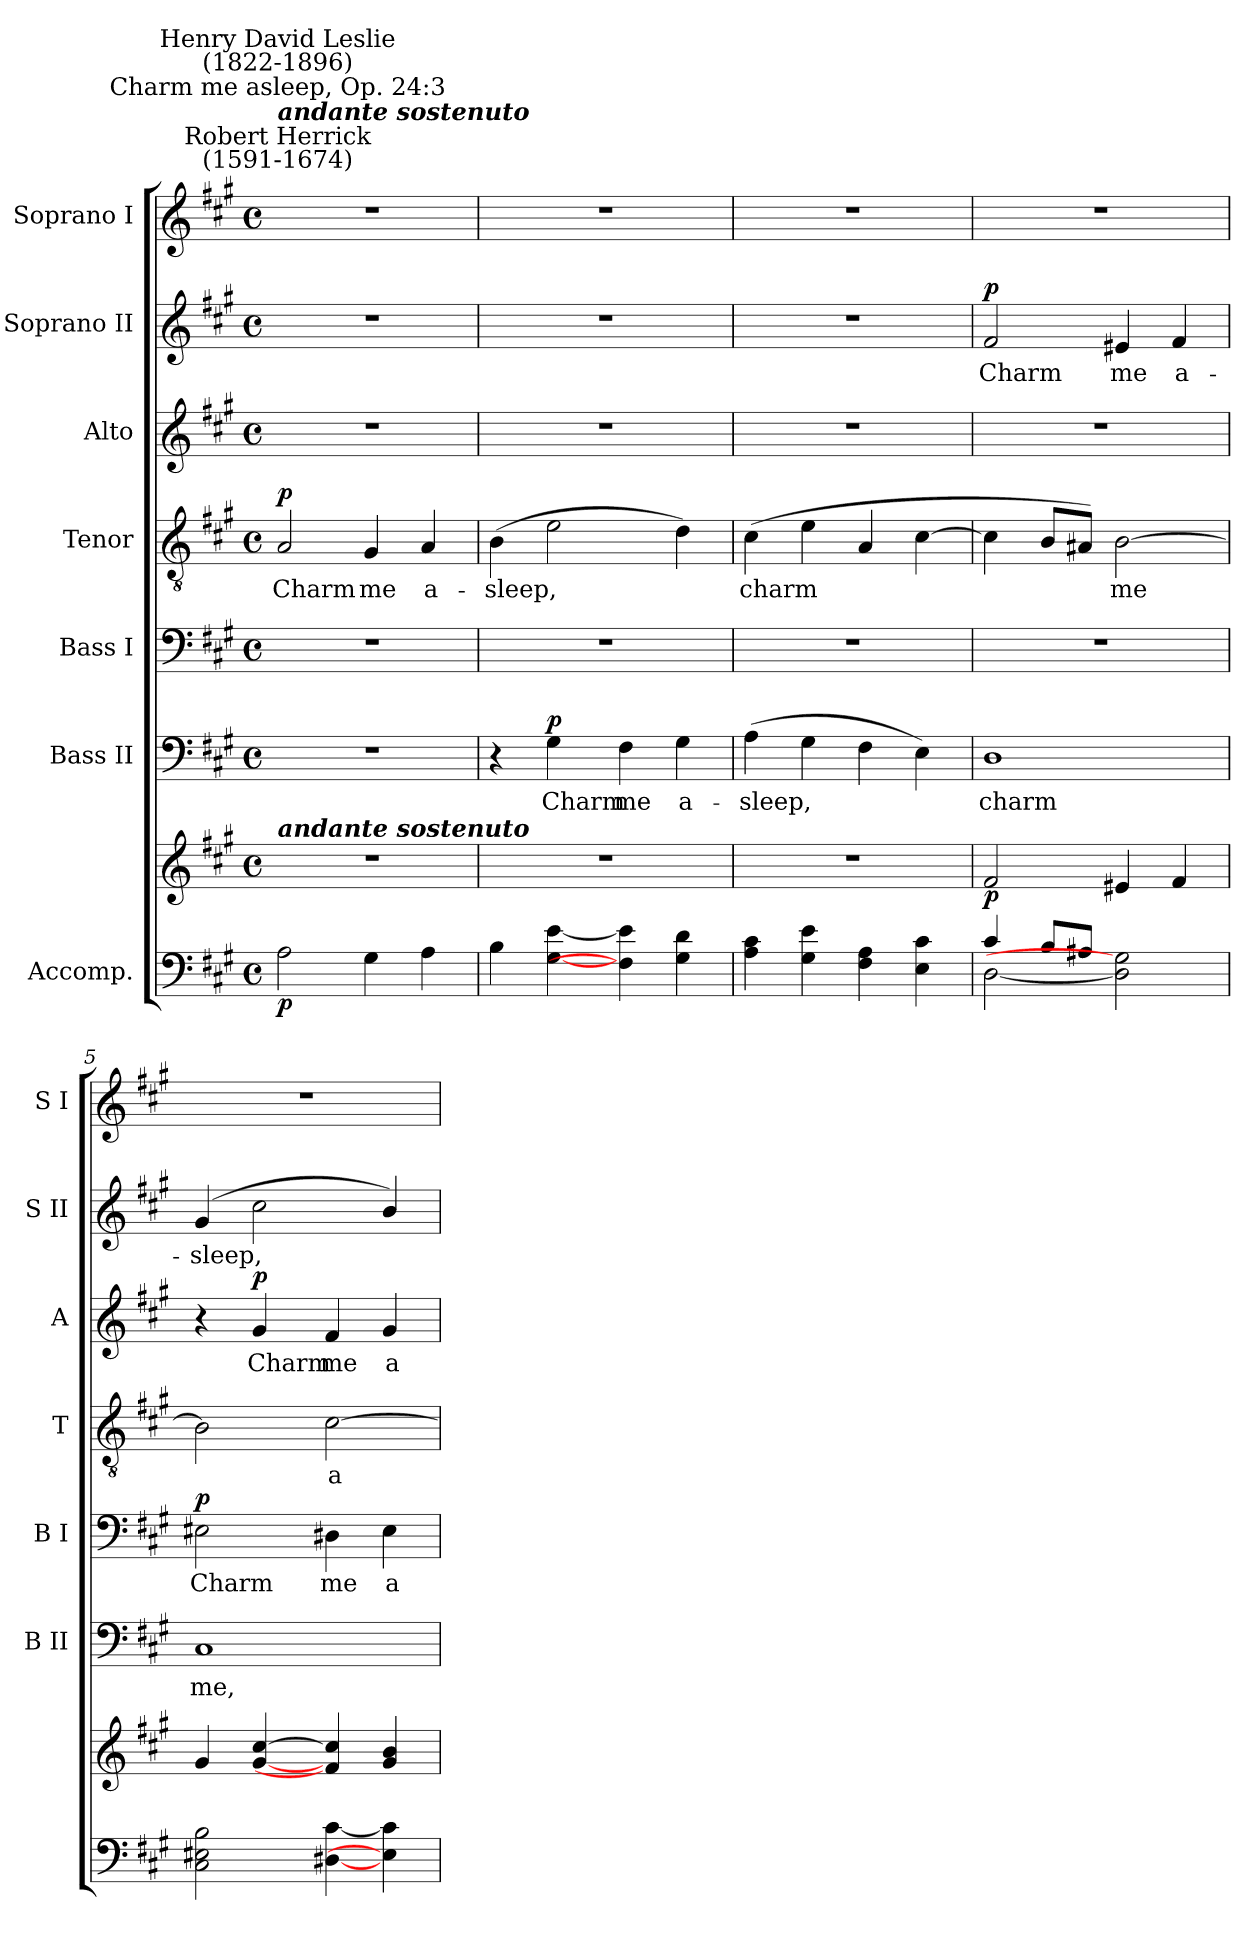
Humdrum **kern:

**kern	**kern	**dynam	**kern	**text	**dynam	**kern	**text	**dynam	**kern	**text	**dynam	**kern	**text	**dynam	**kern	**text	**dynam	**kern
*part7	*part7	*part7	*part6	*part6	*part6	*part5	*part5	*part5	*part4	*part4	*part4	*part3	*part3	*part3	*part2	*part2	*part2	*part1
*staff8	*staff7	*staff7/8	*staff6	*staff6	*staff6	*staff5	*staff5	*staff5	*staff4	*staff4	*staff4	*staff3	*staff3	*staff3	*staff2	*staff2	*staff2	*staff1
*I"Accomp.	*	*	*I"Bass II	*	*	*I"Bass I	*	*	*I"Tenor	*	*	*I"Alto	*	*	*I"Soprano II	*	*	*I"Soprano I
*	*	*	*I'B II	*	*	*I'B I	*	*	*I'T	*	*	*I'A	*	*	*I'S II	*	*	*I'S I
*clefF4	*clefG2	*	*clefF4	*	*	*clefF4	*	*	*clefGv2	*	*	*clefG2	*	*	*clefG2	*	*	*clefG2
*k[f#c#g#]	*k[f#c#g#]	*	*k[f#c#g#]	*	*	*k[f#c#g#]	*	*	*k[f#c#g#]	*	*	*k[f#c#g#]	*	*	*k[f#c#g#]	*	*	*k[f#c#g#]
*A:	*A:	*	*A:	*	*	*A:	*	*	*A:	*	*	*A:	*	*	*A:	*	*	*A:
*M4/4	*M4/4	*	*M4/4	*	*	*M4/4	*	*	*M4/4	*	*	*M4/4	*	*	*M4/4	*	*	*M4/4
*met(c)	*met(c)	*	*met(c)	*	*	*met(c)	*	*	*met(c)	*	*	*met(c)	*	*	*met(c)	*	*	*met(c)
*MM76	*MM76	*	*MM76	*	*	*MM76	*	*	*MM76	*	*	*MM76	*	*	*MM76	*	*	*MM76
=1	=1	=1	=1	=1	=1	=1	=1	=1	=1	=1	=1	=1	=1	=1	=1	=1	=1	=1
*^	*	*	*	*	*	*	*	*	*	*	*	*	*	*	*	*	*	*
!	!	!	!	!	!	!	!	!	!	!	!	!	!	!	!	!	!	!	!LO:TX:a:cj:t=Robert Herrick\n(1591-1674)
!	!	!	!	!	!	!	!	!	!	!	!	!	!	!	!	!	!	!	!LO:TX:a:Bi:t=andante sostenuto
!	!	!	!	!	!	!	!	!	!	!	!	!	!	!	!	!	!	!	!LO:TX:a:cj:t=Charm me asleep, Op. 24&colon;3
!	!	!	!	!	!	!	!	!	!	!	!	!	!	!	!	!	!	!	!LO:TX:a:cj:t=Henry David Leslie\n(1822-1896)
!	!	!LO:TX:a:Bi:t=andante sostenuto	!	!	!	!	!	!	!	!	!	!	!	!	!	!	!	!	!
!	!	!	!LO:DY:b=2	!	!	!	!	!	!	!	!LO:LY:b	!LO:DY:b	!	!	!	!	!	!	!
1ryy	2A\	1r	p	1r	.	.	1r	.	.	2A	Charm	p	1r	.	.	1r	.	.	1r
!	!	!	!	!	!	!	!	!	!	!	!LO:LY:b	!	!	!	!	!	!	!	!
.	4G#\	.	.	.	.	.	.	.	.	4G#	me	.	.	.	.	.	.	.	.
!	!	!	!	!	!	!	!	!	!	!	!LO:LY:b	!	!	!	!	!	!	!	!
.	4A\	.	.	.	.	.	.	.	.	4A	a-	.	.	.	.	.	.	.	.
=2	=2	=2	=2	=2	=2	=2	=2	=2	=2	=2	=2	=2	=2	=2	=2	=2	=2	=2	=2
!	!	!	!	!	!	!	!	!	!	!	!LO:LY:b	!	!	!	!	!	!	!	!
1ryy	4B\	1r	.	4r	.	.	1r	.	.	(>4B	-sleep,	.	1r	.	.	1r	.	.	1r
!	!	!	!	!	!LO:LY:b	!LO:DY:b	!	!	!	!	!	!	!	!	!	!	!	!	!
.	[4G#\ [4e\	.	.	4G#	Charm	p	.	.	.	2e	.	.	.	.	.	.	.	.	.
!	!	!	!	!	!LO:LY:b	!	!	!	!	!	!	!	!	!	!	!	!	!	!
.	4F#\] 4e\]	.	.	4F#	me	.	.	.	.	.	.	.	.	.	.	.	.	.	.
!	!	!	!	!	!LO:LY:b	!	!	!	!	!	!	!	!	!	!	!	!	!	!
.	4G#\ 4d\	.	.	4G#	a-	.	.	.	.	4d)	.	.	.	.	.	.	.	.	.
=3	=3	=3	=3	=3	=3	=3	=3	=3	=3	=3	=3	=3	=3	=3	=3	=3	=3	=3	=3
!	!	!	!	!	!LO:LY:b	!	!	!	!	!	!LO:LY:b	!	!	!	!	!	!	!	!
1ryy	4A\ 4c#\	1r	.	(>4A	-sleep,	.	1r	.	.	(<4c#	charm	.	1r	.	.	1r	.	.	1r
.	4G#\ 4e\	.	.	4G#	.	.	.	.	.	4e	.	.	.	.	.	.	.	.	.
.	4F#\ 4A\	.	.	4F#	.	.	.	.	.	4A	.	.	.	.	.	.	.	.	.
.	4E\ 4c#\	.	.	4E)	.	.	.	.	.	[4c#	.	.	.	.	.	.	.	.	.
=4	=4	=4	=4	=4	=4	=4	=4	=4	=4	=4	=4	=4	=4	=4	=4	=4	=4	=4	=4
!	!	!	!LO:DY:b	!	!LO:LY:b	!	!	!	!	!	!	!	!	!	!	!	!LO:LY:b	!LO:DY:b	!
4c#/	[2D\	2f#	p	1D	charm	.	1r	.	.	4c#]	.	.	1r	.	.	2f#	Charm	p	1r
8B/L	.	.	.	.	.	.	.	.	.	8BL	.	.	.	.	.	.	.	.	.
8A#X/J	.	.	.	.	.	.	.	.	.	8A#XJ)	.	.	.	.	.	.	.	.	.
!	!	!	!	!	!	!	!	!	!	!	!LO:LY:b	!	!	!	!	!	!LO:LY:b	!	!
2ryy	2D\] 2G#\]	4e#X	.	.	.	.	.	.	.	[2B	me	.	.	.	.	4e#X	me	.	.
!	!	!	!	!	!	!	!	!	!	!	!	!	!	!	!	!	!LO:LY:b	!	!
.	.	4f#	.	.	.	.	.	.	.	.	.	.	.	.	.	4f#	a-	.	.
=5	=5	=5	=5	=5	=5	=5	=5	=5	=5	=5	=5	=5	=5	=5	=5	=5	=5	=5	=5
!	!	!	!	!	!LO:LY:b	!	!	!LO:LY:b	!LO:DY:b	!	!	!	!	!	!	!	!LO:LY:b	!	!
1ryy	2C#\ 2E#X\ 2B\	4g#	.	1C#	me,	.	2E#X	Charm	p	2B]	.	.	4r	.	.	(>4g#	-sleep,	.	1r
!	!	!	!	!	!	!	!	!	!	!	!	!	!	!LO:LY:b	!LO:DY:b	!	!	!	!
.	.	[4g# [4cc#	.	.	.	.	.	.	.	.	.	.	4g#	Charm	p	2cc#	.	.	.
!	!	!	!	!	!	!	!	!LO:LY:b	!	!	!LO:LY:b	!	!	!LO:LY:b	!	!	!	!	!
.	[4D#X\ [4c#\	4f#] 4cc#]	.	.	.	.	4D#X	me	.	[2c#	a-	.	4f#	me	.	.	.	.	.
!	!	!	!	!	!	!	!	!LO:LY:b	!	!	!	!	!	!LO:LY:b	!	!	!	!	!
.	4E\] 4c#\]	4g#/ 4b/	.	.	.	.	4E#	a-	.	.	.	.	4g#	a-	.	4b/)	.	.	.
*v	*v	*	*	*	*	*	*	*	*	*	*	*	*	*	*	*	*	*	*
=	=	=	=	=	=	=	=	=	=	=	=	=	=	=	=	=	=	=
*-	*-	*-	*-	*-	*-	*-	*-	*-	*-	*-	*-	*-	*-	*-	*-	*-	*-	*-
